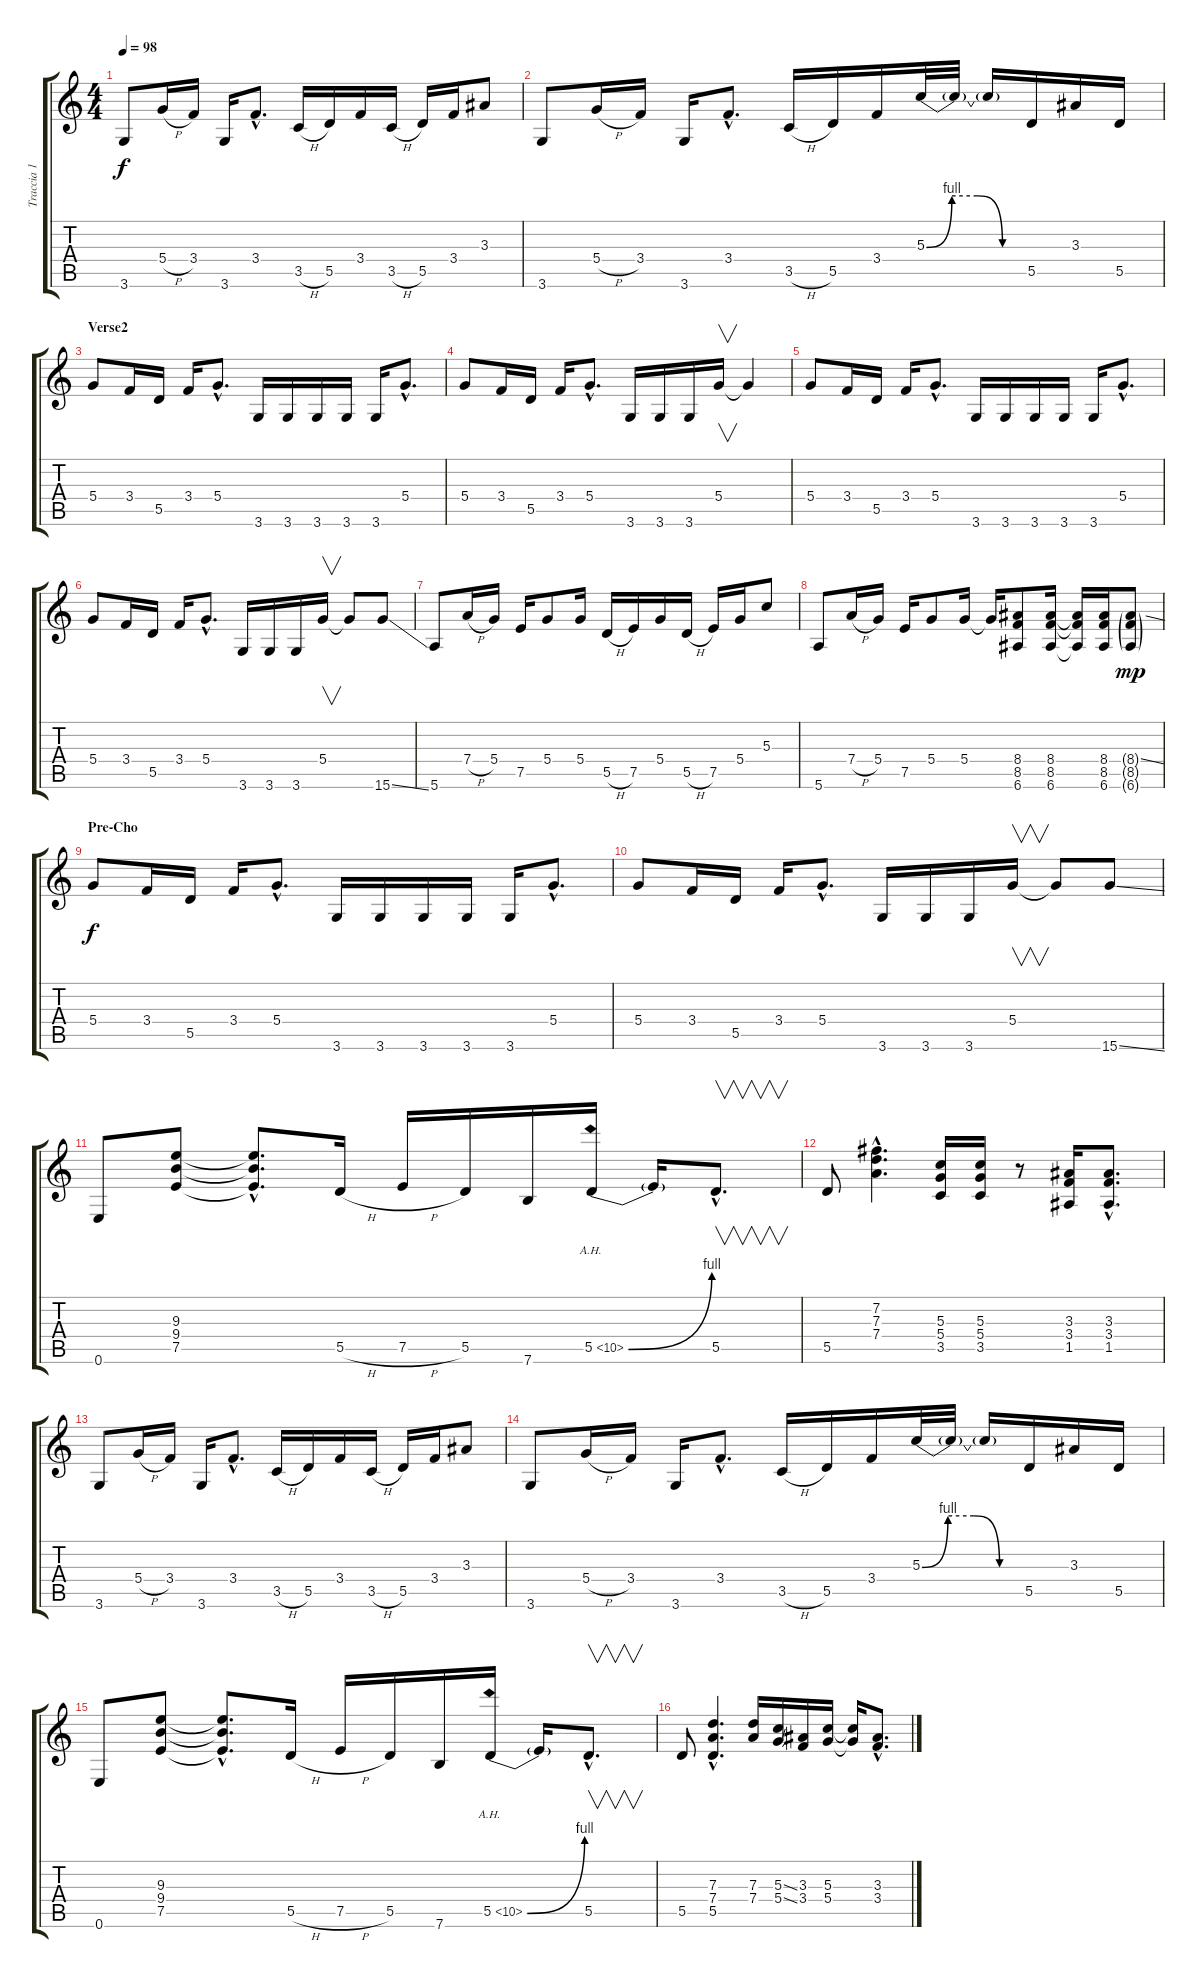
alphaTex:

\track ("Traccia 1" "Traccia 1") {instrument overdrivenguitar}
\staff {score tabs}
\tuning (E4 B3 G3 D3 A2 E2) {hide}
\ts (4 4)
\tempo 98
\clef g2
\ks c
3.6.8{dy f} 5.4{h}.16 3.4.16 3.6.16 3.4{hac}.8{d} 3.5{h}.16 5.5.16 3.4.16 3.5{h}.16 5.5.16 3.4.16 3.3.8 |
3.6.8 5.4{h}.16 3.4.16 3.6.16 3.4{hac}.8{d} 3.5{h}.16 5.5.16 3.4.16 5.3{be (custom 0 0 15 4 30 4 45 0 60 0)}.32 5.3{t}.32 5.3{t}.16 5.5.16 3.3.16 5.5.16 |
\section ("" "Verse2")
5.4.8 3.4.16 5.5.16 3.4.16 5.4{hac}.8{d} 3.6.16 3.6.16 3.6.16 3.6.16 3.6.16 5.4{hac}.8{d} |
5.4.8 3.4.16 5.5.16 3.4.16 5.4{hac}.8{d} 3.6.16 3.6.16 3.6.16 5.4.16{v} 5.4{t}.4 |
5.4.8 3.4.16 5.5.16 3.4.16 5.4{hac}.8{d} 3.6.16 3.6.16 3.6.16 3.6.16 3.6.16 5.4{hac}.8{d} |
5.4.8 3.4.16 5.5.16 3.4.16 5.4{hac}.8{d} 3.6.16 3.6.16 3.6.16 5.4.16{v} 5.4{t}.8 15.6{ss}.8 |
5.6.8 7.4{h}.16 5.4.16 7.5.16 5.4.8 5.4.16 5.5{h}.16 7.5.16 5.4.16 5.5{h}.16 7.5.16 5.4.16 5.3.8 |
5.6.8 7.4{h}.16 5.4.16 7.5.16 5.4.8 5.4.16 5.4{t}.16 (8.4 8.5 6.6).8 (8.4 8.5 6.6).16 (8.4{t} 8.5{t} 6.6{t}).16 (8.4 8.5 6.6).16 (8.4{ss g} 8.5{g} 6.6{g}).8{dy mp} |
\section ("" "Pre-Cho")
5.4.8{dy f} 3.4.16 5.5.16 3.4.16 5.4{hac}.8{d} 3.6.16 3.6.16 3.6.16 3.6.16 3.6.16 5.4{hac}.8{d} |
5.4.8 3.4.16 5.5.16 3.4.16 5.4{hac}.8{d} 3.6.16 3.6.16 3.6.16 5.4.16{v} 5.4{t}.8 15.6{ss}.8 |
0.6.8 (9.3 9.4 7.5).8 (9.3{hac t} 9.4{hac t} 7.5{hac t}).8{d} 5.5{h}.16 7.5{h}.16 5.5.16 7.6.16 5.5{be (bend 0 0 60 4) ah 5}.16 5.5{t}.16 5.5{hac}.8{v d} |
5.5.8 (7.2{hac} 7.3{hac} 7.4{hac}).4{d} (5.3 5.4 3.5).16 (5.3 5.4 3.5).16 r.8 (3.3 3.4 1.5).16 (3.3{hac} 3.4{hac} 1.5{hac}).8{d} |
3.6.8 5.4{h}.16 3.4.16 3.6.16 3.4{hac}.8{d} 3.5{h}.16 5.5.16 3.4.16 3.5{h}.16 5.5.16 3.4.16 3.3.8 |
3.6.8 5.4{h}.16 3.4.16 3.6.16 3.4{hac}.8{d} 3.5{h}.16 5.5.16 3.4.16 5.3{be (custom 0 0 15 4 30 4 45 0 60 0)}.32 5.3{t}.32 5.3{t}.16 5.5.16 3.3.16 5.5.16 |
0.6.8 (9.3 9.4 7.5).8 (9.3{hac t} 9.4{hac t} 7.5{hac t}).8{d} 5.5{h}.16 7.5{h}.16 5.5.16 7.6.16 5.5{be (bend 0 0 60 4) ah 5}.16 5.5{t}.16 5.5{hac}.8{v d} |
5.5.8 (7.3{hac} 7.4{hac} 5.5{hac}).4{d} (7.3 7.4).16 (5.3{ss} 5.4{ss}).16 (3.3 3.4).16 (5.3 5.4).16 (5.3{t} 5.4{t}).16 (3.3{hac} 3.4{hac}).8{d}
